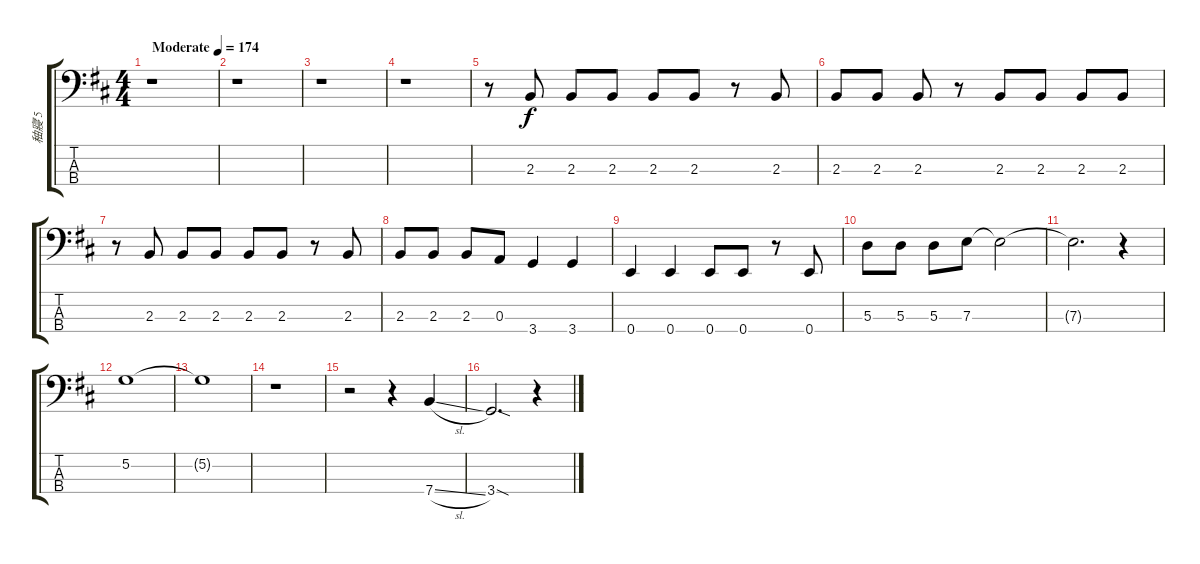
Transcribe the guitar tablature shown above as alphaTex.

\track ("秞寢 5" "秞寢 5") {instrument electricbassfinger}
\staff {score tabs}
\tuning (G2 D2 A1 E1) {hide}
\ts (4 4)
\tempo (174 "Moderate")
\clef f4
\ks d
r.1{dy f instrument electricbassfinger} |
r.1 |
r.1 |
r.1 |
r.8 2.3.8 2.3.8 2.3.8 2.3.8 2.3.8 r.8 2.3.8 |
2.3.8 2.3.8 2.3.8 r.8 2.3.8 2.3.8 2.3.8 2.3.8 |
r.8 2.3.8 2.3.8 2.3.8 2.3.8 2.3.8 r.8 2.3.8 |
2.3.8 2.3.8 2.3.8 0.3.8 3.4.4 3.4.4 |
0.4.4 0.4.4 0.4.8 0.4.8 r.8 0.4.8 |
5.3.8 5.3.8 5.3.8 7.3.8 7.3{t}.2 |
7.3{t}.2{d} r.4 |
5.2.1 |
5.2{t}.1 |
r.1 |
r.2 r.4 7.4{sl}.4 |
3.4{sod}.2{d} r.4
